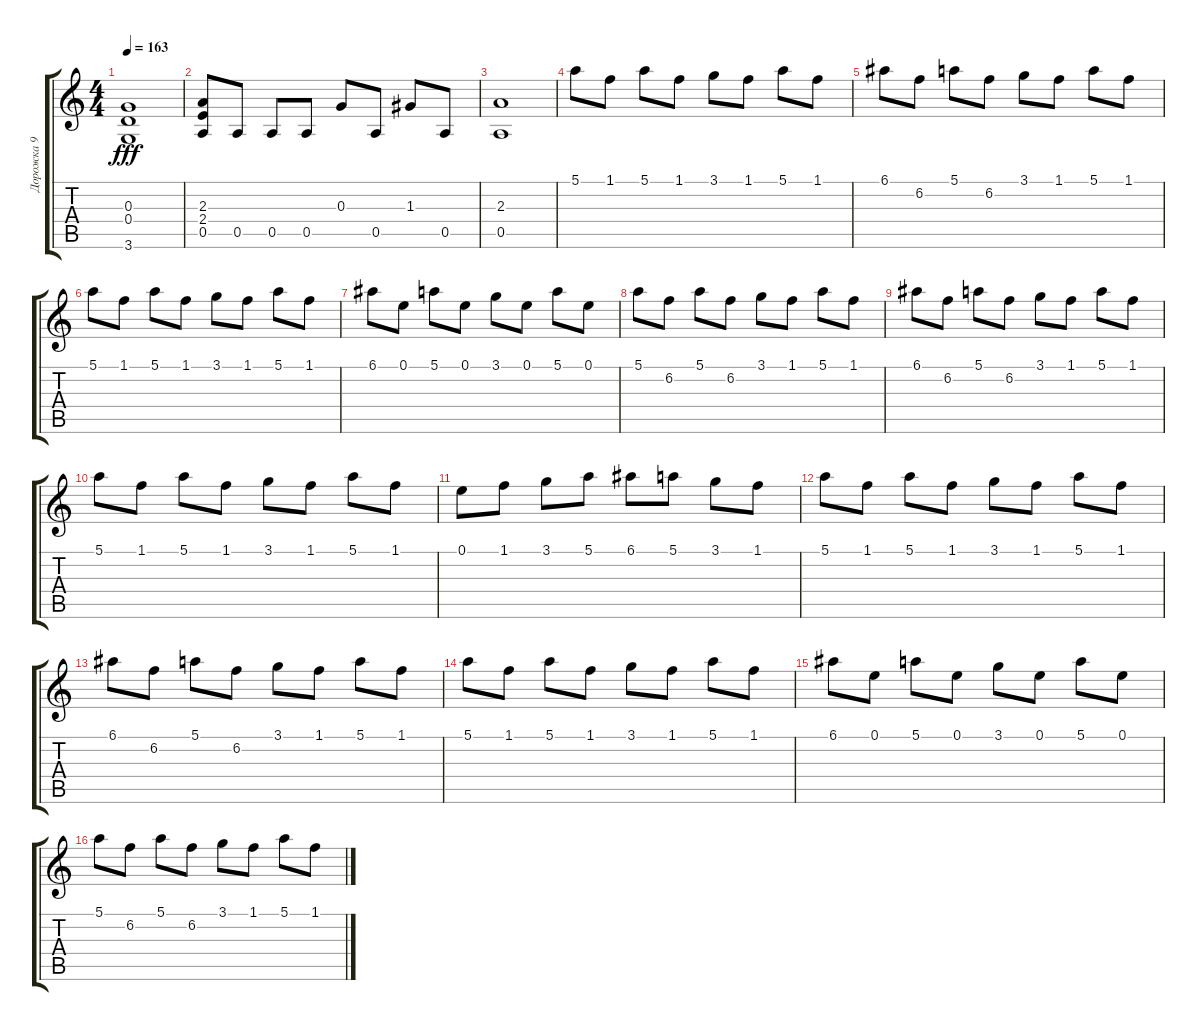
\track ("Дорожка 9" "Дорожка 9") {instrument distortionguitar}
\staff {score tabs}
\tuning (E4 B3 G3 D3 A2 E2) {hide}
\ts (4 4)
\tempo 163
\clef g2
\ks c
(0.3 0.4 3.6).1{dy fff} |
(2.3 2.4 0.5).8 0.5.8 0.5.8 0.5.8 0.3.8 0.5.8 1.3.8 0.5.8 |
(2.3 0.5).1 |
5.1.8 1.1.8 5.1.8 1.1.8 3.1.8 1.1.8 5.1.8 1.1.8 |
6.1.8 6.2.8 5.1.8 6.2.8 3.1.8 1.1.8 5.1.8 1.1.8 |
5.1.8 1.1.8 5.1.8 1.1.8 3.1.8 1.1.8 5.1.8 1.1.8 |
6.1.8 0.1.8 5.1.8 0.1.8 3.1.8 0.1.8 5.1.8 0.1.8 |
5.1.8 6.2.8 5.1.8 6.2.8 3.1.8 1.1.8 5.1.8 1.1.8 |
6.1.8 6.2.8 5.1.8 6.2.8 3.1.8 1.1.8 5.1.8 1.1.8 |
5.1.8 1.1.8 5.1.8 1.1.8 3.1.8 1.1.8 5.1.8 1.1.8 |
0.1.8 1.1.8 3.1.8 5.1.8 6.1.8 5.1.8 3.1.8 1.1.8 |
5.1.8 1.1.8 5.1.8 1.1.8 3.1.8 1.1.8 5.1.8 1.1.8 |
6.1.8 6.2.8 5.1.8 6.2.8 3.1.8 1.1.8 5.1.8 1.1.8 |
5.1.8 1.1.8 5.1.8 1.1.8 3.1.8 1.1.8 5.1.8 1.1.8 |
6.1.8 0.1.8 5.1.8 0.1.8 3.1.8 0.1.8 5.1.8 0.1.8 |
5.1.8 6.2.8 5.1.8 6.2.8 3.1.8 1.1.8 5.1.8 1.1.8
